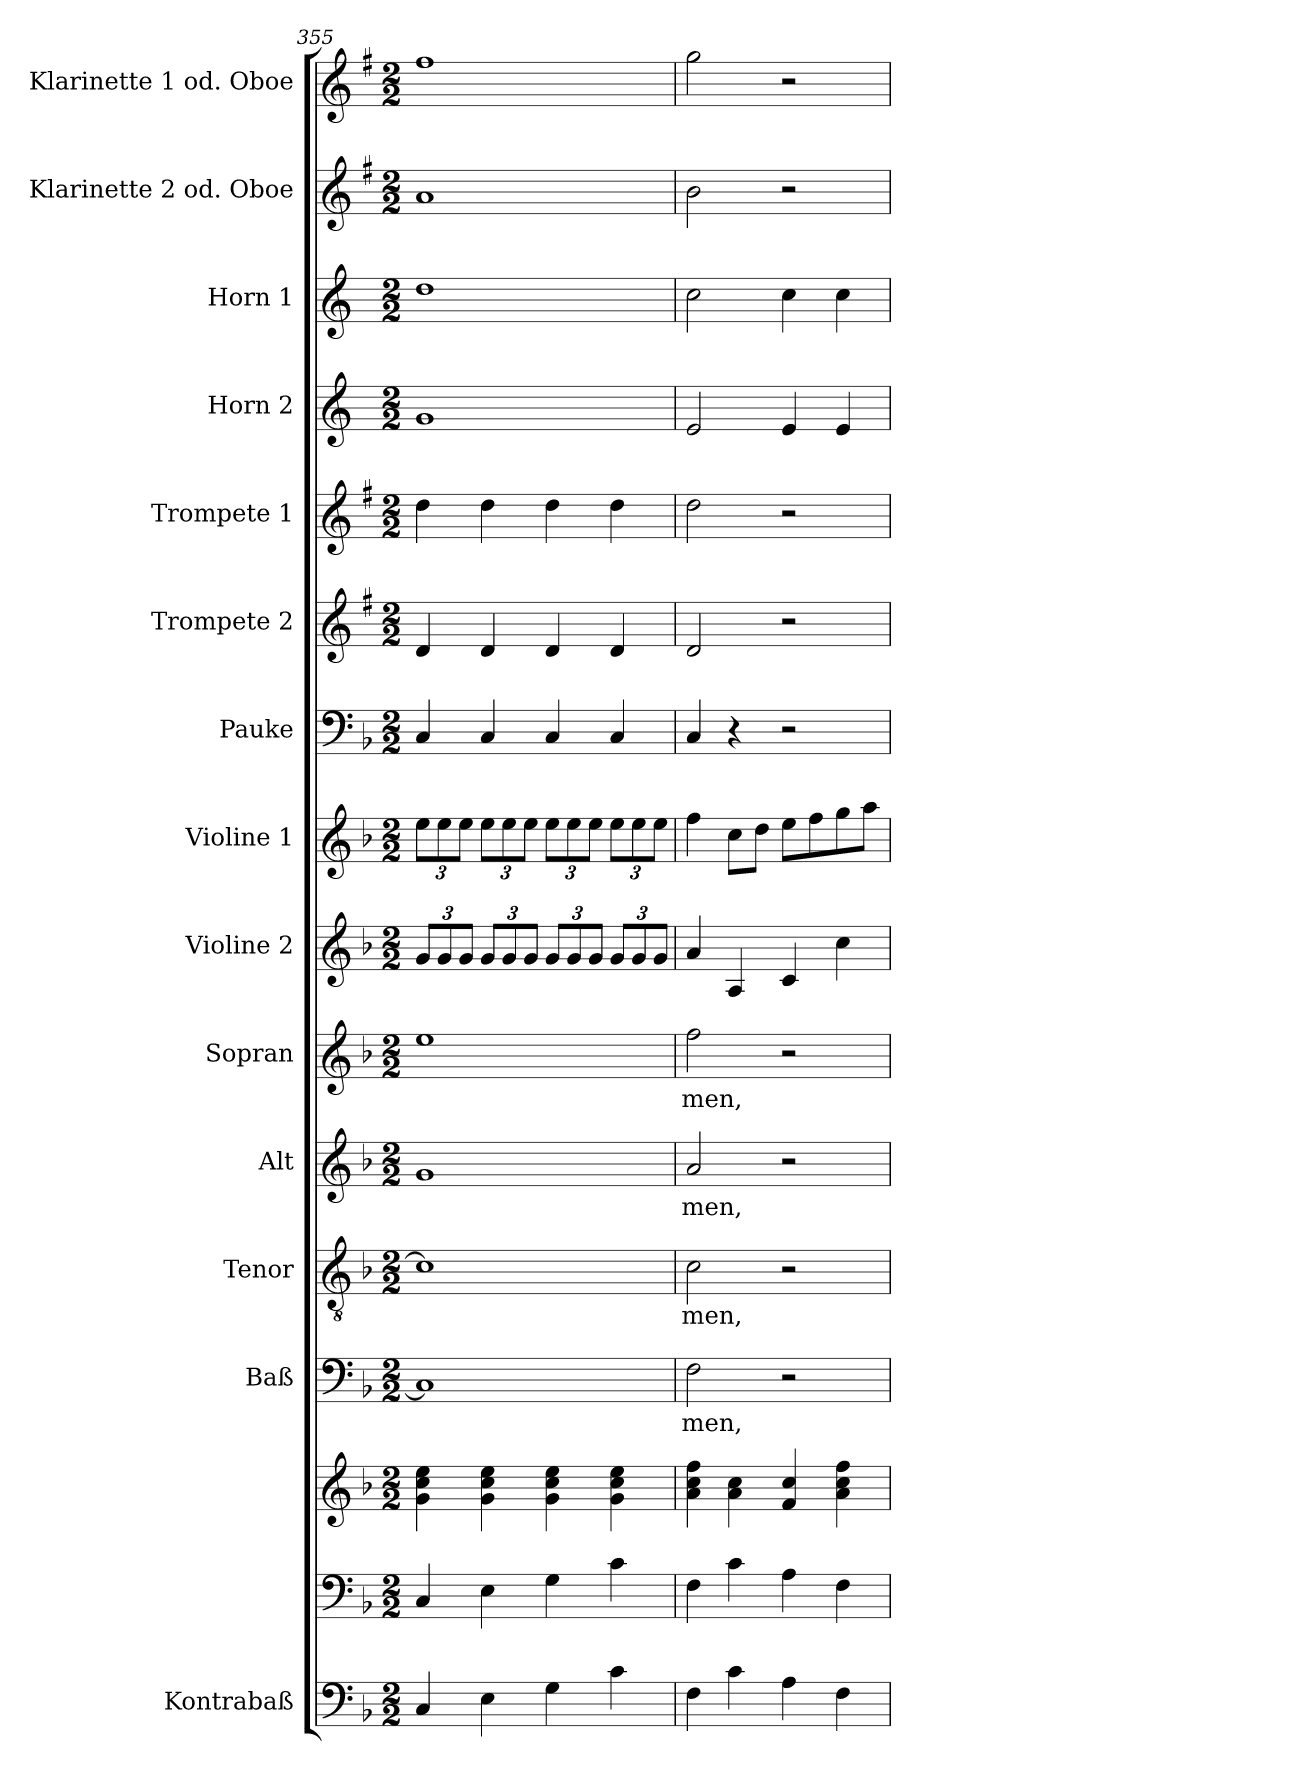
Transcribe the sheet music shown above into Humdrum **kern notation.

**kern	**kern	**kern	**kern	**text	**kern	**text	**kern	**text	**kern	**text	**kern	**kern	**kern	**kern	**kern	**kern	**kern	**kern	**kern
*part15	*part14	*part14	*part13	*part13	*part12	*part12	*part11	*part11	*part10	*part10	*part9	*part8	*part7	*part6	*part5	*part4	*part3	*part2	*part1
*staff16	*staff15	*staff14	*staff13	*staff13	*staff12	*staff12	*staff11	*staff11	*staff10	*staff10	*staff9	*staff8	*staff7	*staff6	*staff5	*staff4	*staff3	*staff2	*staff1
*I"Kontrabaß	*	*	*I"Baß	*	*I"Tenor	*	*I"Alt	*	*I"Sopran	*	*I"Violine 2	*I"Violine 1	*I"Pauke	*I"Trompete 2	*I"Trompete 1	*I"Horn 2	*I"Horn 1	*I"Klarinette 2 od. Oboe	*I"Klarinette 1 od. Oboe
*	*	*	*	*	*	*	*	*	*	*	*	*	*	*I'Tpt	*I'Tpt	*I'Hn	*I'Hn	*	*
!!LO:PB:g=z
*clefF4	*clefF4	*clefG2	*clefF4	*	*clefGv2	*	*clefG2	*	*clefG2	*	*clefG2	*clefG2	*clefF4	*clefG2	*clefG2	*clefG2	*clefG2	*clefG2	*clefG2
*ITrd7c12	*	*	*	*	*	*	*	*	*	*	*	*	*	*ITrd1c2	*ITrd1c2	*ITrd4c7	*ITrd4c7	*ITrd1c2	*ITrd1c2
*k[b-]	*k[b-]	*k[b-]	*k[b-]	*	*k[b-]	*	*k[b-]	*	*k[b-]	*	*k[b-]	*k[b-]	*k[b-]	*k[b-]	*k[b-]	*k[b-]	*k[b-]	*k[b-]	*k[b-]
*F:	*F:	*F:	*F:	*	*F:	*	*F:	*	*F:	*	*F:	*F:	*F:	*F:	*F:	*F:	*F:	*F:	*F:
*M2/2	*M2/2	*M2/2	*M2/2	*	*M2/2	*	*M2/2	*	*M2/2	*	*M2/2	*M2/2	*M2/2	*M2/2	*M2/2	*M2/2	*M2/2	*M2/2	*M2/2
*	*	*	*	*	*	*	*	*	*	*	*Xbrackettup	*Xbrackettup	*	*	*	*	*	*	*
=355	=355	=355	=355	=355	=355	=355	=355	=355	=355	=355	=355	=355	=355	=355	=355	=355	=355	=355	=355
4CC/	4C/	4g\ 4cc\ 4ee\	1C]	.	1c]	.	1g	.	1ee	.	12g/L	12ee\L	4C/	4c/	4cc\	1c	1g	1g	1ee
.	.	.	.	.	.	.	.	.	.	.	12g/	12ee\	.	.	.	.	.	.	.
.	.	.	.	.	.	.	.	.	.	.	12g/J	12ee\J	.	.	.	.	.	.	.
4EE\	4E\	4g\ 4cc\ 4ee\	.	.	.	.	.	.	.	.	12g/L	12ee\L	4C/	4c/	4cc\	.	.	.	.
.	.	.	.	.	.	.	.	.	.	.	12g/	12ee\	.	.	.	.	.	.	.
.	.	.	.	.	.	.	.	.	.	.	12g/J	12ee\J	.	.	.	.	.	.	.
4GG\	4G\	4g\ 4cc\ 4ee\	.	.	.	.	.	.	.	.	12g/L	12ee\L	4C/	4c/	4cc\	.	.	.	.
.	.	.	.	.	.	.	.	.	.	.	12g/	12ee\	.	.	.	.	.	.	.
.	.	.	.	.	.	.	.	.	.	.	12g/J	12ee\J	.	.	.	.	.	.	.
4C\	4c\	4g\ 4cc\ 4ee\	.	.	.	.	.	.	.	.	12g/L	12ee\L	4C/	4c/	4cc\	.	.	.	.
.	.	.	.	.	.	.	.	.	.	.	12g/	12ee\	.	.	.	.	.	.	.
.	.	.	.	.	.	.	.	.	.	.	12g/J	12ee\J	.	.	.	.	.	.	.
=356	=356	=356	=356	=356	=356	=356	=356	=356	=356	=356	=356	=356	=356	=356	=356	=356	=356	=356	=356
!	!	!	!	!LO:LY:b	!	!LO:LY:b	!	!LO:LY:b	!	!LO:LY:b	!	!	!	!	!	!	!	!	!
4FF\	4F\	4a\ 4cc\ 4ff\	2F\	-men,	2c\	-men,	2a/	-men,	2ff\	-men,	4a/	4ff\	4C/	2c/	2cc\	2A/	2f\	2a\	2ff\
4C\	4c\	4a\ 4cc\	.	.	.	.	.	.	.	.	4A/	8cc\L	4r	.	.	.	.	.	.
.	.	.	.	.	.	.	.	.	.	.	.	8dd\J	.	.	.	.	.	.	.
4AA\	4A\	4f/ 4cc/	2r	.	2r	.	2r	.	2r	.	4c/	8ee\L	2r	2r	2r	4A/	4f\	2r	2r
.	.	.	.	.	.	.	.	.	.	.	.	8ff\	.	.	.	.	.	.	.
4FF\	4F\	4a\ 4cc\ 4ff\	.	.	.	.	.	.	.	.	4cc\	8gg\	.	.	.	4A/	4f\	.	.
.	.	.	.	.	.	.	.	.	.	.	.	8aa\J	.	.	.	.	.	.	.
=	=	=	=	=	=	=	=	=	=	=	=	=	=	=	=	=	=	=	=
*-	*-	*-	*-	*-	*-	*-	*-	*-	*-	*-	*-	*-	*-	*-	*-	*-	*-	*-	*-
